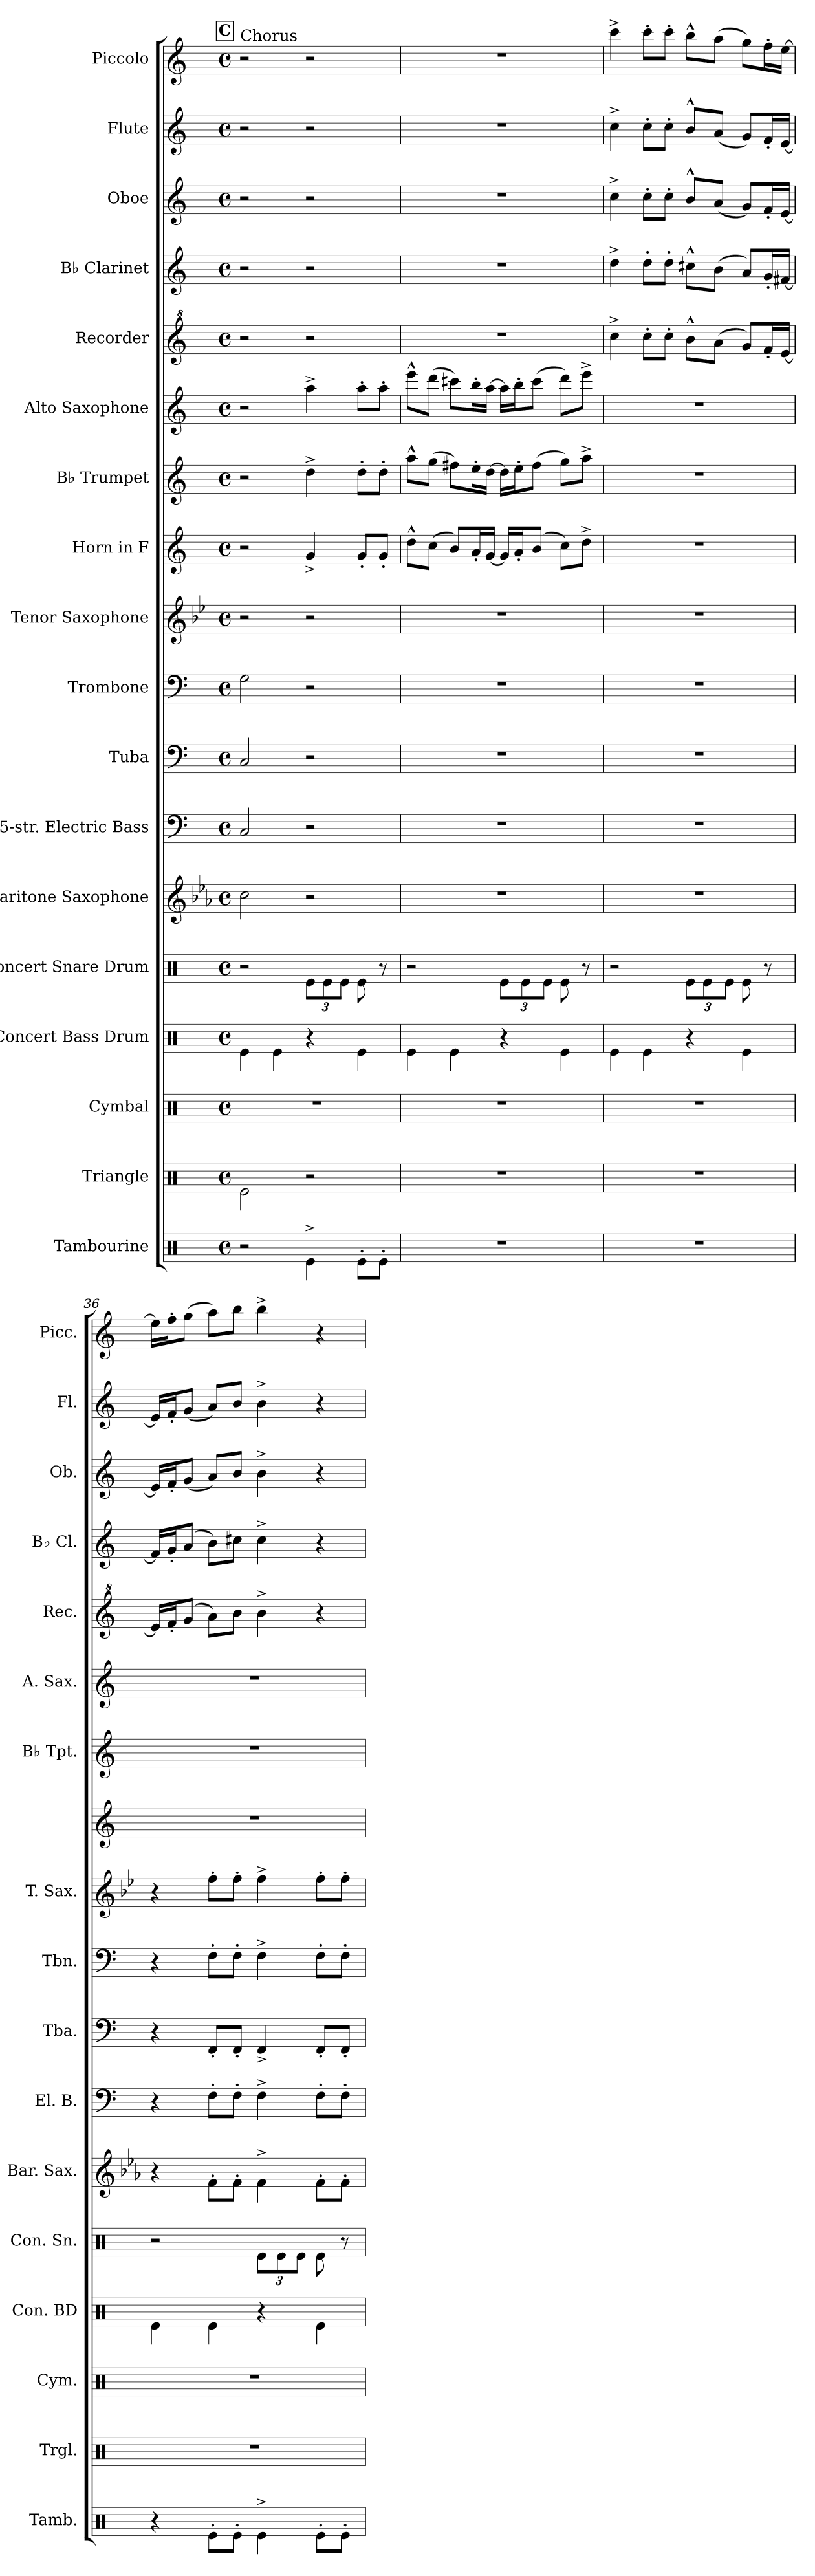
**kern	**kern	**kern	**kern	**kern	**kern	**kern	**kern	**kern	**kern	**kern	**kern	**kern	**kern	**kern	**kern	**kern	**kern
*part18	*part17	*part16	*part15	*part14	*part13	*part12	*part11	*part10	*part9	*part8	*part7	*part6	*part5	*part4	*part3	*part2	*part1
*staff18	*staff17	*staff16	*staff15	*staff14	*staff13	*staff12	*staff11	*staff10	*staff9	*staff8	*staff7	*staff6	*staff5	*staff4	*staff3	*staff2	*staff1
*I"Tambourine	*I"Triangle	*I"Cymbal	*I"Concert Bass Drum	*I"Concert Snare Drum	*I"Baritone Saxophone	*I"5-str. Electric Bass	*I"Tuba	*I"Trombone	*I"Tenor Saxophone	*I"Horn in F	*I"B♭ Trumpet	*I"Alto Saxophone	*I"Recorder	*I"B♭ Clarinet	*I"Oboe	*I"Flute	*I"Piccolo
*I'Tamb.	*I'Trgl.	*I'Cym.	*I'Con. BD	*I'Con. Sn.	*I'Bar. Sax.	*I'El. B.	*I'Tba.	*I'Tbn.	*I'T. Sax.	*	*I'B♭ Tpt.	*I'A. Sax.	*I'Rec.	*I'B♭ Cl.	*I'Ob.	*I'Fl.	*I'Picc.
*clefX	*clefX	*clefX	*clefX	*clefX	*clefG2	*clefF4	*clefF4	*clefF4	*clefG2	*clefG2	*clefG2	*clefG2	*clefG^2	*clefG2	*clefG2	*clefG2	*clefG2
*	*	*	*	*	*ITrd12c21	*ITrd7c12	*	*	*ITrd8c14	*ITrd4c7	*ITrd1c2	*ITrd5c9	*	*ITrd1c2	*	*	*ITrd-7c-12
*k[]	*k[]	*k[]	*k[]	*k[]	*k[b-e-a-]	*k[]	*k[]	*k[]	*k[b-e-]	*k[b-]	*k[b-e-]	*k[b-e-a-]	*k[]	*k[b-e-]	*k[]	*k[]	*k[]
*M4/4	*M4/4	*M4/4	*M4/4	*M4/4	*M4/4	*M4/4	*M4/4	*M4/4	*M4/4	*M4/4	*M4/4	*M4/4	*M4/4	*M4/4	*M4/4	*M4/4	*M4/4
*met(c)	*met(c)	*met(c)	*met(c)	*met(c)	*met(c)	*met(c)	*met(c)	*met(c)	*met(c)	*met(c)	*met(c)	*met(c)	*met(c)	*met(c)	*met(c)	*met(c)	*met(c)
!!LO:REH:place=s1:a:B:fs=14:t=C
=33	=33	=33	=33	=33	=33	=33	=33	=33	=33	=33	=33	=33	=33	=33	=33	=33	=33
!	!	!	!	!	!	!	!	!	!	!	!	!	!	!	!	!	!LO:TX:a:t=Chorus
2r	2Re\	1r	4Re\	2r	2c\	2CC/	2C/	2G\	2r	2r	2r	2r	2r	2r	2r	2r	2r
.	.	.	4Re\	.	.	.	.	.	.	.	.	.	.	.	.	.	.
*	*	*	*	*Xbrackettup	*	*	*	*	*	*	*	*	*	*	*	*	*
4Re^\	2r	.	4r	12Re\L	2r	2r	2r	2r	2r	4c^/	4cc^\	4cc^\	2r	2r	2r	2r	2r
.	.	.	.	12Re\	.	.	.	.	.	.	.	.	.	.	.	.	.
.	.	.	.	12Re\J	.	.	.	.	.	.	.	.	.	.	.	.	.
8Re'\L	.	.	4Re\	8Re\	.	.	.	.	.	8c'/L	8cc'\L	8cc'\L	.	.	.	.	.
8Re'\J	.	.	.	8r	.	.	.	.	.	8c'/J	8cc'\J	8cc'\J	.	.	.	.	.
!!LO:PB:g=z
=34	=34	=34	=34	=34	=34	=34	=34	=34	=34	=34	=34	=34	=34	=34	=34	=34	=34
1r	1r	1r	4Re\	2r	1r	1r	1r	1r	1r	8g^^\L	8gg^^\L	8gg^^\L	1r	1r	1r	1r	1r
.	.	.	.	.	.	.	.	.	.	(8f\J	(8ff\J	(8ff\J	.	.	.	.	.
.	.	.	4Re\	.	.	.	.	.	.	8e/L)	8een\L)	8een\L)	.	.	.	.	.
.	.	.	.	.	.	.	.	.	.	16d'/L	16dd'\L	16dd'\L	.	.	.	.	.
.	.	.	.	.	.	.	.	.	.	[16c/JJ	[16cc\JJ	[16cc\JJ	.	.	.	.	.
.	.	.	4r	12Re\L	.	.	.	.	.	16c/LL]	16cc\LL]	16cc\LL]	.	.	.	.	.
.	.	.	.	.	.	.	.	.	.	16d'/J	16dd'\J	16dd'\J	.	.	.	.	.
.	.	.	.	12Re\	.	.	.	.	.	.	.	.	.	.	.	.	.
.	.	.	.	.	.	.	.	.	.	(8e/J	(8ee\J	(8ee\J	.	.	.	.	.
.	.	.	.	12Re\J	.	.	.	.	.	.	.	.	.	.	.	.	.
.	.	.	4Re\	8Re\	.	.	.	.	.	8f\L)	8ff\L)	8ff\L)	.	.	.	.	.
.	.	.	.	8r	.	.	.	.	.	8g^\J	8gg^\J	8gg^\J	.	.	.	.	.
=35	=35	=35	=35	=35	=35	=35	=35	=35	=35	=35	=35	=35	=35	=35	=35	=35	=35
1r	1r	1r	4Re\	2r	1r	1r	1r	1r	1r	1r	1r	1r	4ccc^\	4cc^\	4cc^\	4cc^\	4cccc^\
.	.	.	4Re\	.	.	.	.	.	.	.	.	.	8ccc'\L	8cc'\L	8cc'\L	8cc'\L	8cccc'\L
.	.	.	.	.	.	.	.	.	.	.	.	.	8ccc'\J	8cc'\J	8cc'\J	8cc'\J	8cccc'\J
.	.	.	4r	12Re\L	.	.	.	.	.	.	.	.	8bb^^\L	8bn^^\L	8b^^/L	8b^^/L	8bbb^^\L
.	.	.	.	12Re\	.	.	.	.	.	.	.	.	.	.	.	.	.
.	.	.	.	.	.	.	.	.	.	.	.	.	(8aa\J	(8a\J	(8a/J	(8a/J	(8aaa\J
.	.	.	.	12Re\J	.	.	.	.	.	.	.	.	.	.	.	.	.
.	.	.	4Re\	8Re\	.	.	.	.	.	.	.	.	8gg/L)	8g/L)	8g/L)	8g/L)	8ggg\L)
.	.	.	.	8r	.	.	.	.	.	.	.	.	16ff'/L	16f'/L	16f'/L	16f'/L	16fff'\L
.	.	.	.	.	.	.	.	.	.	.	.	.	[16ee/JJ	[16en/JJ	[16e/JJ	[16e/JJ	[16eee\JJ
=36	=36	=36	=36	=36	=36	=36	=36	=36	=36	=36	=36	=36	=36	=36	=36	=36	=36
4r	1r	1r	4Re\	2r	4r	4r	4r	4r	4r	1r	1r	1r	16ee/LL]	16e/LL]	16e/LL]	16e/LL]	16eee\LL]
.	.	.	.	.	.	.	.	.	.	.	.	.	16ff'/J	16f'/J	16f'/J	16f'/J	16fff'\J
.	.	.	.	.	.	.	.	.	.	.	.	.	(8gg/J	(8g/J	(8g/J	(8g/J	(8ggg\J
8Re'\L	.	.	4Re\	.	8F'\L	8FF'\L	8FF'/L	8F'\L	8f'\L	.	.	.	8aa\L)	8a\L)	8a/L)	8a/L)	8aaa\L)
8Re'\J	.	.	.	.	8F'\J	8FF'\J	8FF'/J	8F'\J	8f'\J	.	.	.	8bb\J	8bn\J	8b/J	8b/J	8bbb\J
4Re^\	.	.	4r	12Re\L	4F^\	4FF^\	4FF^/	4F^\	4f^\	.	.	.	4bb^\	4b^\	4b^\	4b^\	4bbb^\
.	.	.	.	12Re\	.	.	.	.	.	.	.	.	.	.	.	.	.
.	.	.	.	12Re\J	.	.	.	.	.	.	.	.	.	.	.	.	.
8Re'\L	.	.	4Re\	8Re\	8F'\L	8FF'\L	8FF'/L	8F'\L	8f'\L	.	.	.	4r	4r	4r	4r	4r
8Re'\J	.	.	.	8r	8F'\J	8FF'\J	8FF'/J	8F'\J	8f'\J	.	.	.	.	.	.	.	.
=	=	=	=	=	=	=	=	=	=	=	=	=	=	=	=	=	=
*-	*-	*-	*-	*-	*-	*-	*-	*-	*-	*-	*-	*-	*-	*-	*-	*-	*-
